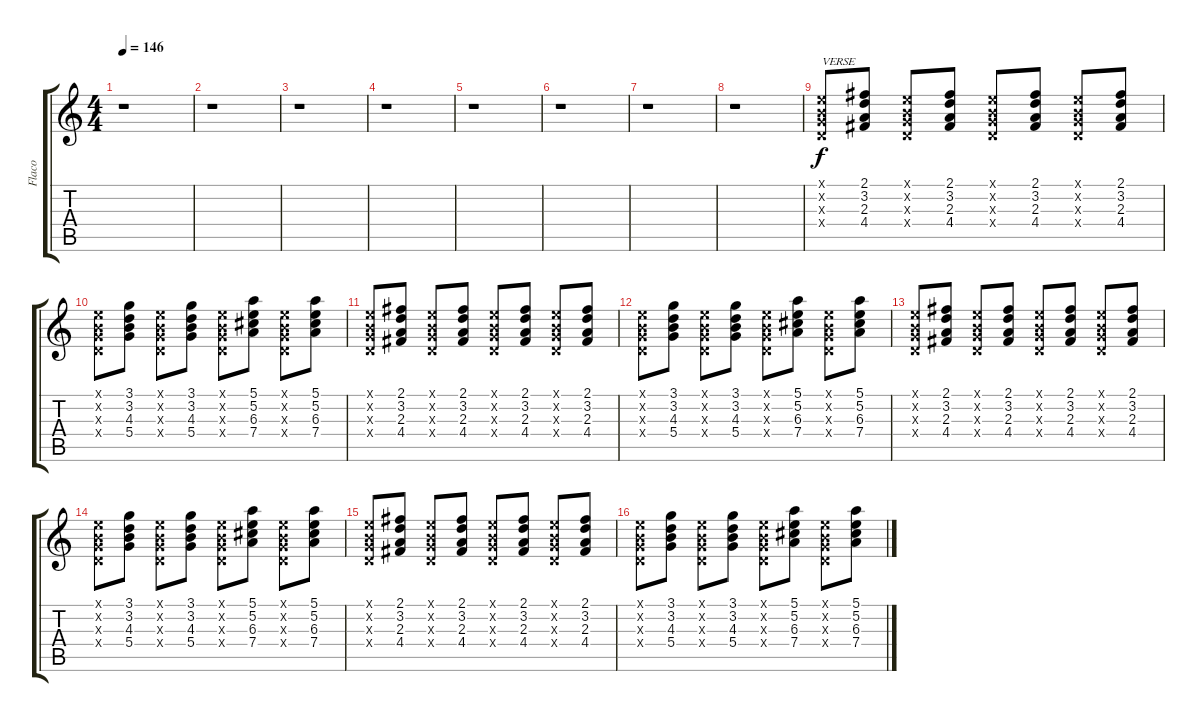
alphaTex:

\track ("Flaco" "Flaco") {instrument electricguitarclean}
\staff {score tabs}
\tuning (E4 B3 G3 D3 A2 E2) {hide}
\ts (4 4)
\tempo 146
\clef g2
\ks c
r.1{dy f instrument electricguitarclean} |
r.1 |
r.1 |
r.1 |
r.1 |
r.1 |
r.1 |
r.1 |
(0.1{x} 0.2{x} 0.3{x} 0.4{x}).8{txt "VERSE "} (2.1 3.2 2.3 4.4).8 (0.1{x} 0.2{x} 0.3{x} 0.4{x}).8 (2.1 3.2 2.3 4.4).8 (0.1{x} 0.2{x} 0.3{x} 0.4{x}).8 (2.1 3.2 2.3 4.4).8 (0.1{x} 0.2{x} 0.3{x} 0.4{x}).8 (2.1 3.2 2.3 4.4).8 |
(0.1{x} 0.2{x} 0.3{x} 0.4{x}).8 (3.1 3.2 4.3 5.4).8 (0.1{x} 0.2{x} 0.3{x} 0.4{x}).8 (3.1 3.2 4.3 5.4).8 (0.1{x} 0.2{x} 0.3{x} 0.4{x}).8 (5.1 5.2 6.3 7.4).8 (0.1{x} 0.2{x} 0.3{x} 0.4{x}).8 (5.1 5.2 6.3 7.4).8 |
(0.1{x} 0.2{x} 0.3{x} 0.4{x}).8 (2.1 3.2 2.3 4.4).8 (0.1{x} 0.2{x} 0.3{x} 0.4{x}).8 (2.1 3.2 2.3 4.4).8 (0.1{x} 0.2{x} 0.3{x} 0.4{x}).8 (2.1 3.2 2.3 4.4).8 (0.1{x} 0.2{x} 0.3{x} 0.4{x}).8 (2.1 3.2 2.3 4.4).8 |
(0.1{x} 0.2{x} 0.3{x} 0.4{x}).8 (3.1 3.2 4.3 5.4).8 (0.1{x} 0.2{x} 0.3{x} 0.4{x}).8 (3.1 3.2 4.3 5.4).8 (0.1{x} 0.2{x} 0.3{x} 0.4{x}).8 (5.1 5.2 6.3 7.4).8 (0.1{x} 0.2{x} 0.3{x} 0.4{x}).8 (5.1 5.2 6.3 7.4).8 |
(0.1{x} 0.2{x} 0.3{x} 0.4{x}).8 (2.1 3.2 2.3 4.4).8 (0.1{x} 0.2{x} 0.3{x} 0.4{x}).8 (2.1 3.2 2.3 4.4).8 (0.1{x} 0.2{x} 0.3{x} 0.4{x}).8 (2.1 3.2 2.3 4.4).8 (0.1{x} 0.2{x} 0.3{x} 0.4{x}).8 (2.1 3.2 2.3 4.4).8 |
(0.1{x} 0.2{x} 0.3{x} 0.4{x}).8 (3.1 3.2 4.3 5.4).8 (0.1{x} 0.2{x} 0.3{x} 0.4{x}).8 (3.1 3.2 4.3 5.4).8 (0.1{x} 0.2{x} 0.3{x} 0.4{x}).8 (5.1 5.2 6.3 7.4).8 (0.1{x} 0.2{x} 0.3{x} 0.4{x}).8 (5.1 5.2 6.3 7.4).8 |
(0.1{x} 0.2{x} 0.3{x} 0.4{x}).8 (2.1 3.2 2.3 4.4).8 (0.1{x} 0.2{x} 0.3{x} 0.4{x}).8 (2.1 3.2 2.3 4.4).8 (0.1{x} 0.2{x} 0.3{x} 0.4{x}).8 (2.1 3.2 2.3 4.4).8 (0.1{x} 0.2{x} 0.3{x} 0.4{x}).8 (2.1 3.2 2.3 4.4).8 |
(0.1{x} 0.2{x} 0.3{x} 0.4{x}).8 (3.1 3.2 4.3 5.4).8 (0.1{x} 0.2{x} 0.3{x} 0.4{x}).8 (3.1 3.2 4.3 5.4).8 (0.1{x} 0.2{x} 0.3{x} 0.4{x}).8 (5.1 5.2 6.3 7.4).8 (0.1{x} 0.2{x} 0.3{x} 0.4{x}).8 (5.1 5.2 6.3 7.4).8
